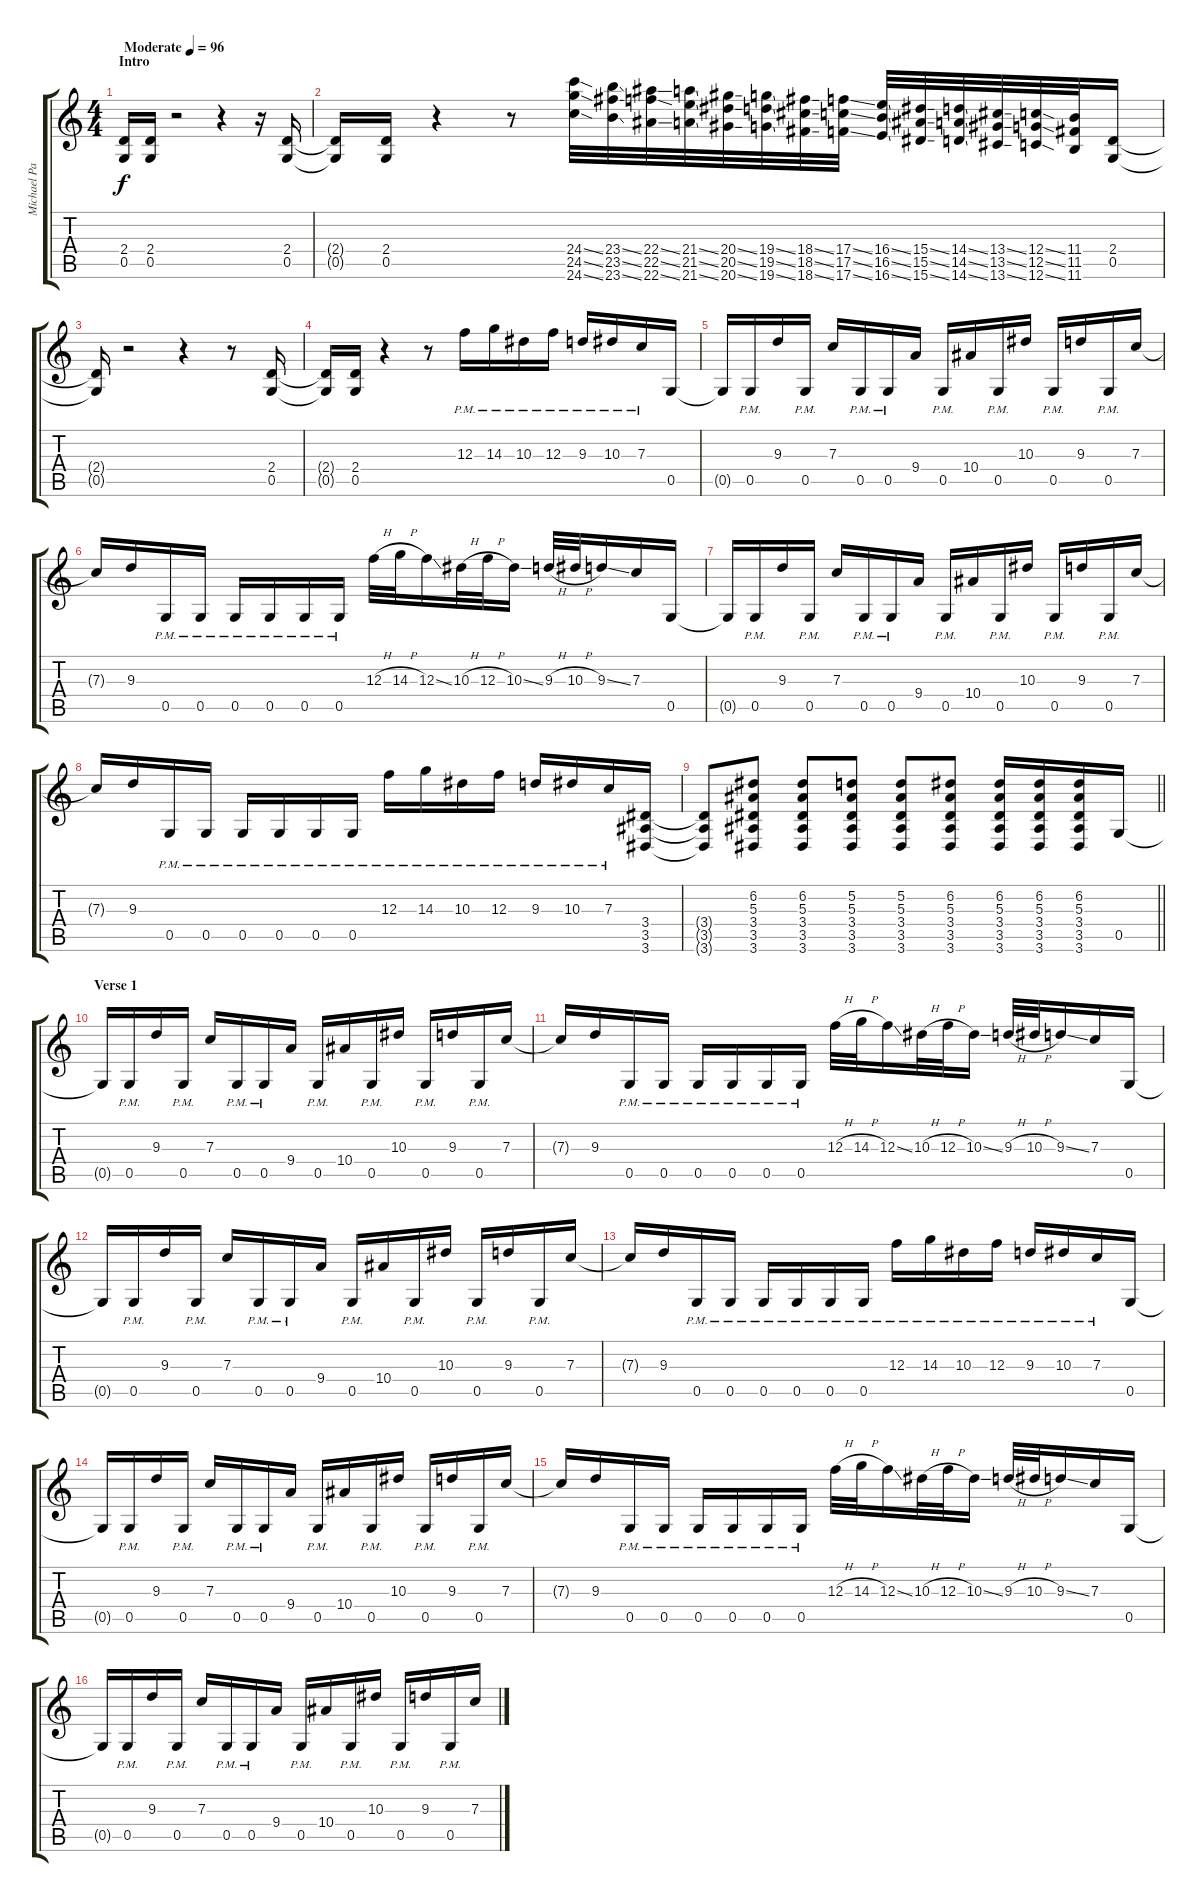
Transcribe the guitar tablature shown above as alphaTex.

\track ("Michael Padget (Guitar 2)" "Michael Pa") {instrument distortionguitar}
\staff {score tabs}
\tuning (D4 A3 F3 C3 G2 C2) {hide}
\ts (4 4)
\section ("" "Intro")
\tempo (96 "Moderate")
\clef g2
\ks c
(2.4 0.5).16{dy f instrument distortionguitar} (2.4 0.5).16 r.2 r.4 r.16 (2.4 0.5).16 |
(2.4{t} 0.5{t}).16 (2.4 0.5).16 r.4 r.8 (24.4{ss} 24.5{ss} 24.6{ss}).32{volume 16 instrument guitarfretnoise} (23.4{ss} 23.5{ss} 23.6{ss}).32 (22.4{ss} 22.5{ss} 22.6{ss}).32 (21.4{ss} 21.5{ss} 21.6{ss}).32 (20.4{ss} 20.5{ss} 20.6{ss}).32 (19.4{ss} 19.5{ss} 19.6{ss}).32 (18.4{ss} 18.5{ss} 18.6{ss}).32 (17.4{ss} 17.5{ss} 17.6{ss}).32 (16.4{ss} 16.5{ss} 16.6{ss}).32 (15.4{ss} 15.5{ss} 15.6{ss}).32 (14.4{ss} 14.5{ss} 14.6{ss}).32 (13.4{ss} 13.5{ss} 13.6{ss}).32 (12.4{ss} 12.5{ss} 12.6{ss}).32 (11.4 11.5 11.6).32 (2.4 0.5).16{volume 13 instrument distortionguitar} |
(2.4{t} 0.5{t}).16 r.2 r.4 r.8 (2.4 0.5).16 |
(2.4{t} 0.5{t}).16 (2.4 0.5).16 r.4 r.8 12.3{pm}.16 14.3{pm}.16 10.3{pm}.16 12.3{pm}.16 9.3{pm}.16 10.3{pm}.16 7.3{pm}.16 0.5.16 |
0.5{t}.16 0.5{pm}.16 9.3.16 0.5{pm}.16 7.3.16 0.5{pm}.16 0.5{pm}.16 9.4.16 0.5{pm}.16 10.4.16 0.5{pm}.16 10.3.16 0.5{pm}.16 9.3.16 0.5{pm}.16 7.3.16 |
7.3{t}.16 9.3.16 0.5{pm}.16 0.5{pm}.16 0.5{pm}.16 0.5{pm}.16 0.5{pm}.16 0.5{pm}.16 12.3{h}.32 14.3{h}.32 12.3{ss}.16 10.3{h}.32 12.3{h}.32 10.3{ss}.16 9.3{h}.32 10.3{h}.32 9.3{ss}.16 7.3.16 0.5.16 |
0.5{t}.16 0.5{pm}.16 9.3.16 0.5{pm}.16 7.3.16 0.5{pm}.16 0.5{pm}.16 9.4.16 0.5{pm}.16 10.4.16 0.5{pm}.16 10.3.16 0.5{pm}.16 9.3.16 0.5{pm}.16 7.3.16 |
7.3{t}.16 9.3.16 0.5{pm}.16 0.5{pm}.16 0.5{pm}.16 0.5{pm}.16 0.5{pm}.16 0.5{pm}.16 12.3{pm}.16 14.3{pm}.16 10.3{pm}.16 12.3{pm}.16 9.3{pm}.16 10.3{pm}.16 7.3{pm}.16 (3.4 3.5 3.6).16 |
\barLineRight lightlight
(3.4{t} 3.5{t} 3.6{t}).8 (6.2 5.3 3.4 3.5 3.6).8 (6.2 5.3 3.4 3.5 3.6).8 (5.2 5.3 3.4 3.5 3.6).8 (5.2 5.3 3.4 3.5 3.6).8 (6.2 5.3 3.4 3.5 3.6).8 (6.2 5.3 3.4 3.5 3.6).16 (6.2 5.3 3.4 3.5 3.6).16 (6.2 5.3 3.4 3.5 3.6).16 0.5.16 |
\section ("" "Verse 1")
0.5{t}.16 0.5{pm}.16 9.3.16 0.5{pm}.16 7.3.16 0.5{pm}.16 0.5{pm}.16 9.4.16 0.5{pm}.16 10.4.16 0.5{pm}.16 10.3.16 0.5{pm}.16 9.3.16 0.5{pm}.16 7.3.16 |
7.3{t}.16 9.3.16 0.5{pm}.16 0.5{pm}.16 0.5{pm}.16 0.5{pm}.16 0.5{pm}.16 0.5{pm}.16 12.3{h}.32 14.3{h}.32 12.3{ss}.16 10.3{h}.32 12.3{h}.32 10.3{ss}.16 9.3{h}.32 10.3{h}.32 9.3{ss}.16 7.3.16 0.5.16 |
0.5{t}.16 0.5{pm}.16 9.3.16 0.5{pm}.16 7.3.16 0.5{pm}.16 0.5{pm}.16 9.4.16 0.5{pm}.16 10.4.16 0.5{pm}.16 10.3.16 0.5{pm}.16 9.3.16 0.5{pm}.16 7.3.16 |
7.3{t}.16 9.3.16 0.5{pm}.16 0.5{pm}.16 0.5{pm}.16 0.5{pm}.16 0.5{pm}.16 0.5{pm}.16 12.3{pm}.16 14.3{pm}.16 10.3{pm}.16 12.3{pm}.16 9.3{pm}.16 10.3{pm}.16 7.3{pm}.16 0.5.16 |
0.5{t}.16 0.5{pm}.16 9.3.16 0.5{pm}.16 7.3.16 0.5{pm}.16 0.5{pm}.16 9.4.16 0.5{pm}.16 10.4.16 0.5{pm}.16 10.3.16 0.5{pm}.16 9.3.16 0.5{pm}.16 7.3.16 |
7.3{t}.16 9.3.16 0.5{pm}.16 0.5{pm}.16 0.5{pm}.16 0.5{pm}.16 0.5{pm}.16 0.5{pm}.16 12.3{h}.32 14.3{h}.32 12.3{ss}.16 10.3{h}.32 12.3{h}.32 10.3{ss}.16 9.3{h}.32 10.3{h}.32 9.3{ss}.16 7.3.16 0.5.16 |
0.5{t}.16 0.5{pm}.16 9.3.16 0.5{pm}.16 7.3.16 0.5{pm}.16 0.5{pm}.16 9.4.16 0.5{pm}.16 10.4.16 0.5{pm}.16 10.3.16 0.5{pm}.16 9.3.16 0.5{pm}.16 7.3.16
